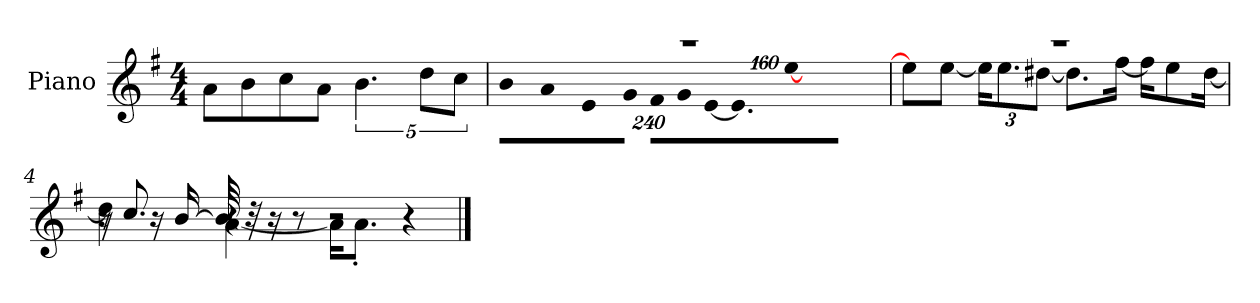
**kern
*part1
*staff1
*I"Piano
*I'P-no
*clefG2
*k[f#]
*M4/4
*MM90
=1
8a\L
8b\
8cc\
8a\J
5.b\
10dd\L
10cc\J
=2
*^
*	*Xbrackettup
!	!LO:N:vis=8
1r	960%137b\L
!	!LO:N:vis=8
.	960%137a\
!	!LO:N:vis=8
.	960%137e\
!	!LO:N:vis=16
.	1920%137g\Jk
!	!LO:N:vis=16
.	1920%137f#\LL
!	!LO:N:vis=16
.	1920%137g\
!	!LO:N:vis=16
.	[1920%137e\J
!	!LO:N:vis=8.
.	640%137e\]
!	!LO:N:vis=16
.	[1920%137ee\Jk
.	960ryy
=3	=3
1r	8ee\L]
.	[8ee\J
.	24ee\KL]
.	12.ee\
.	[12dd#X\J
.	8.dd#\L]
.	[16ff#\Jk
.	16ff#\KL]
.	8ee\
.	[16dd#\Jk
!!LO:LB:g=z	!!
=4	=4
*	*^
16r	4dd#\]	8r
8.cc/	.	.
.	.	16r
.	.	[16b/
4r	[4a\	32b/]
.	.	32r
.	.	16r
.	.	8r
2r	16a\KL]	2r
.	8.a'\J	.
.	4r	.
*v	*v	*v
==
*-
